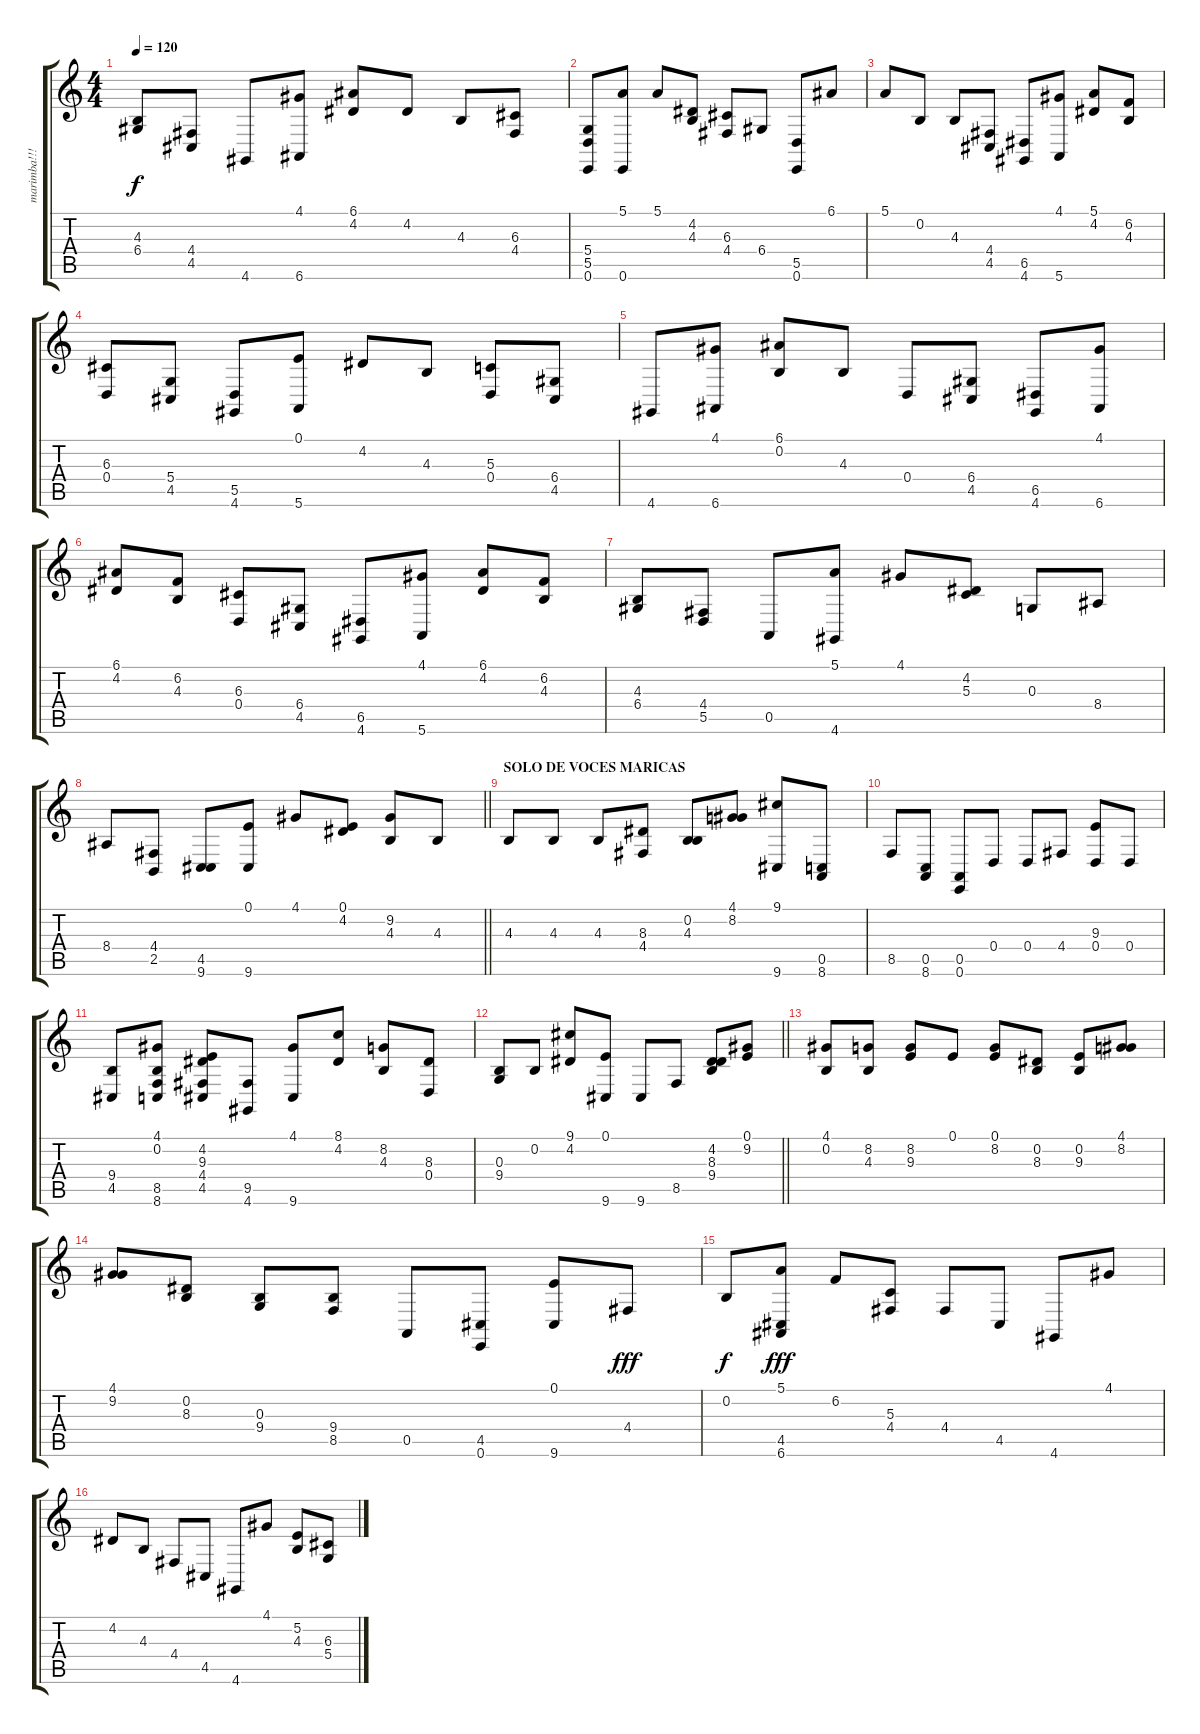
\track ("marimba!!!!!!!!!" "marimba!!!") {instrument marimba}
\staff {score tabs}
\tuning (E4 B3 G3 D3 A2 E2) {hide}
\ts (4 4)
\tempo 120
\clef g2
\ks c
(4.3 6.4).8{dy f} (4.4 4.5).8 4.6.8 (4.1 6.6).8 (6.1 4.2).8 4.2.8 4.3.8 (6.3 4.4).8 |
(5.4 5.5 0.6).8 (5.1 0.6).8 5.1.8 (4.2 4.3).8 (6.3 4.4).8 6.4.8 (5.5 0.6).8 6.1.8 |
5.1.8 0.2.8 4.3.8 (4.4 4.5).8 (6.5 4.6).8 (4.1 5.6).8 (5.1 4.2).8 (6.2 4.3).8 |
(6.3 0.4).8 (5.4 4.5).8 (5.5 4.6).8 (0.1 5.6).8 4.2.8 4.3.8 (5.3 0.4).8 (6.4 4.5).8 |
4.6.8 (4.1 6.6).8 (6.1 0.2).8 4.3.8 0.4.8 (6.4 4.5).8 (6.5 4.6).8 (4.1 6.6).8 |
(6.1 4.2).8 (6.2 4.3).8 (6.3 0.4).8 (6.4 4.5).8 (6.5 4.6).8 (4.1 5.6).8 (6.1 4.2).8 (6.2 4.3).8 |
(4.3 6.4).8 (4.4 5.5).8 0.5.8 (5.1 4.6).8 4.1.8 (4.2 5.3).8 0.3.8 8.4.8 |
\barLineRight lightlight
8.4.8 (4.4 2.5).8 (4.5 9.6).8 (0.1 9.6).8 4.1.8 (0.1 4.2).8 (9.2 4.3).8 4.3.8 |
\section ("" "SOLO DE VOCES MARICAS")
4.3.8 4.3.8 4.3.8 (8.3 4.4).8 (0.2 4.3).8 (4.1 8.2).8 (9.1 9.6).8 (0.5 8.6).8 |
8.5.8 (0.5 8.6).8 (0.5 0.6).8 0.4.8 0.4.8 4.4.8 (9.3 0.4).8 0.4.8 |
(9.4 4.5).8 (4.1 0.2 8.5 8.6).8 (4.2 9.3 4.4 4.5).8 (9.5 4.6).8 (4.1 9.6).8 (8.1 4.2).8 (8.2 4.3).8 (8.3 0.4).8 |
\barLineRight lightlight
(0.3 9.4).8 0.2.8 (9.1 4.2).8 (0.1 9.6).8 9.6.8 8.5.8 (4.2 8.3 9.4).8 (0.1 9.2).8 |
(4.1 0.2).8 (8.2 4.3).8 (8.2 9.3).8 0.1.8 (0.1 8.2).8 (0.2 8.3).8 (0.2 9.3).8 (4.1 8.2).8 |
(4.1 9.2).8 (0.2 8.3).8 (0.3 9.4).8 (9.4 8.5).8 0.5.8 (4.5 0.6).8 (0.1 9.6).8 4.4.8{dy fff} |
0.2.8{dy f} (5.1 4.5 6.6).8{dy fff} 6.2.8 (5.3 4.4).8 4.4.8 4.5.8 4.6.8 4.1.8 |
4.2.8 4.3.8 4.4.8 4.5.8 4.6.8 4.1.8 (5.2 4.3).8 (6.3 5.4).8
